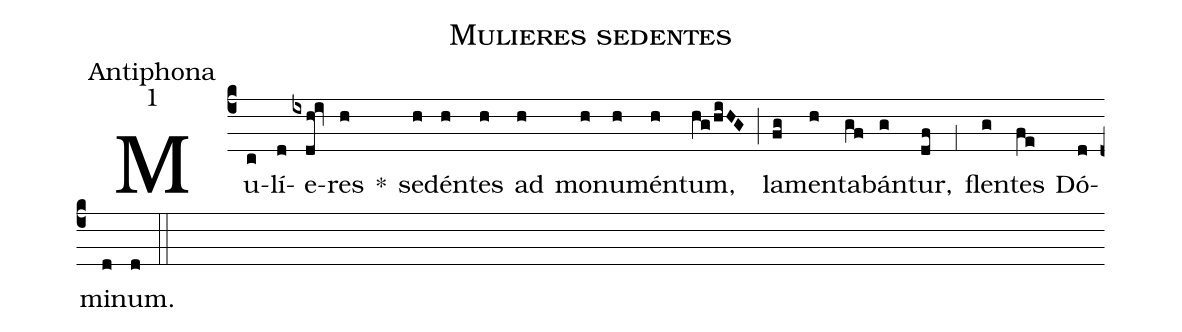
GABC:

name:Mulieres sedentes ;
office-part:Antiphona;
mode:1;
%%
(c4) Mu(c)lí(d)e(ixdh!iv)res(h) *() se(h)dén(h)tes(h) ad(h) mo(h)nu(h)mén(h)tum,(hg/hiHG) (;) la(fg)men(h)ta(gf)bán(g)tur,(df) (;1) flen(g)tes(fe) Dó(d)mi(d)num.(d) (::)
